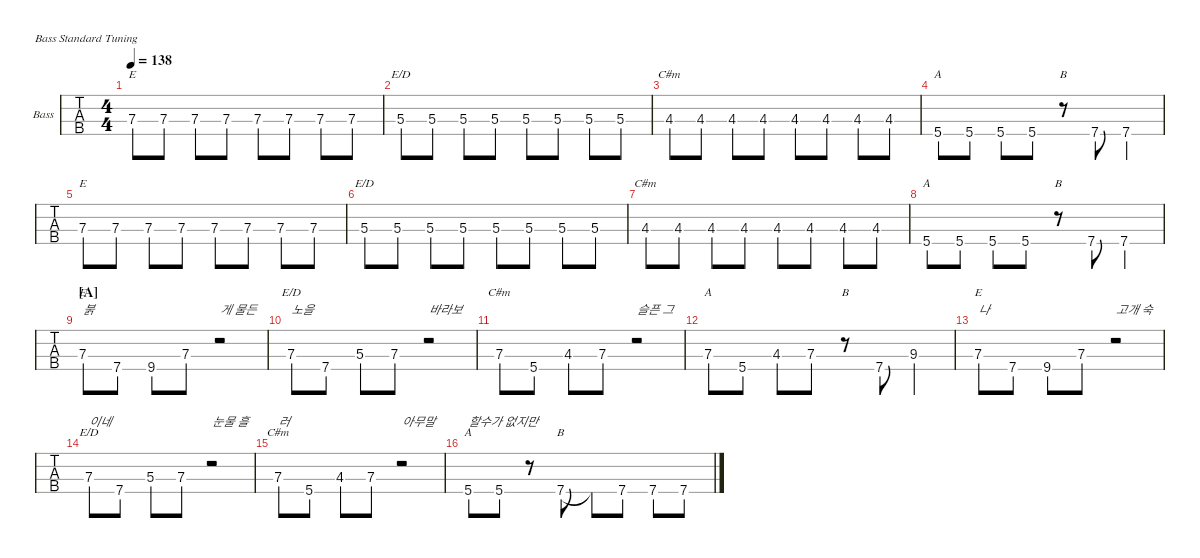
\defaultSystemsLayout 4
\hideDynamics
\bracketExtendMode nobrackets
\firstSystemTrackNameOrientation horizontal
\track ("Bass" "Bass") {defaultSystemsLayout 4 instrument electricbassfinger}
\staff {tabs}
\tuning (G2 D2 A1 E1)
\chord ("E" x x 7 x) {firstfret 7 showdiagram false showfingering false}
\chord ("E/D" x x 5 x) {showdiagram false showfingering false}
\chord ("C#m" x x 4 x) {showdiagram false showfingering false}
\chord ("A" x x x 5) {showdiagram false showfingering false}
\chord ("B" x x x x)
\chord ("E/D" x x 7 x) {firstfret 7 showdiagram false showfingering false}
\chord ("C#m" x x 7 x) {firstfret 7 showdiagram false showfingering false}
\chord ("A" x x 7 x) {firstfret 7 showdiagram false showfingering false}
\chord ("B" x x x 7) {firstfret 7 showdiagram false showfingering false}
\ts (4 4)
\tempo 138
\clef f4
\ks c
7.3.8{ch "E" dy mf} 7.3.8 7.3.8 7.3.8 7.3.8 7.3.8 7.3.8 7.3.8 |
5.3.8{ch "E/D"} 5.3.8 5.3.8 5.3.8 5.3.8 5.3.8 5.3.8 5.3.8 |
4.3{acc #}.8{ch "C#m"} 4.3{acc #}.8 4.3{acc #}.8 4.3{acc #}.8 4.3{acc #}.8 4.3{acc #}.8 4.3{acc #}.8 4.3{acc #}.8 |
5.4.8{ch "A"} 5.4.8 5.4.8 5.4.8 r.8{ch "B"} 7.4.8 7.4.4 |
7.3.8{ch "E"} 7.3.8 7.3.8 7.3.8 7.3.8 7.3.8 7.3.8 7.3.8 |
5.3.8{ch "E/D"} 5.3.8 5.3.8 5.3.8 5.3.8 5.3.8 5.3.8 5.3.8 |
4.3{acc #}.8{ch "C#m"} 4.3{acc #}.8 4.3{acc #}.8 4.3{acc #}.8 4.3{acc #}.8 4.3{acc #}.8 4.3{acc #}.8 4.3{acc #}.8 |
5.4.8{ch "A"} 5.4.8 5.4.8 5.4.8 r.8{ch "B"} 7.4.8 7.4.4 |
\section ("A" "")
7.3.8{ch "E" txt "붉"} 7.4.8 9.4{acc #}.8 7.3.8 r.2{txt "게 물든"} |
7.3.8{ch "E/D" txt "노을"} 7.4.8 5.3.8 7.3.8 r.2{txt "바라보"} |
7.3.8{ch "C#m"} 5.4.8 4.3{acc #}.8 7.3.8 r.2{txt "슬픈 그"} |
7.3.8{ch "A"} 5.4.8 4.3{acc #}.8 7.3.8 r.8{ch "B"} 7.4.8 9.3{acc #}.4 |
7.3.8{ch "E" txt "나"} 7.4.8 9.4{acc #}.8 7.3.8 r.2{txt "고개 숙"} |
7.3.8{ch "E/D" txt "이네"} 7.4.8 5.3.8 7.3.8 r.2{txt "눈물 흘"} |
7.3.8{ch "C#m" txt "러"} 5.4.8 4.3{acc #}.8 7.3.8 r.2{txt "아무말"} |
5.4.8{ch "A" txt "할수가 없지만"} 5.4.8 r.8 7.4.8{ch "B"} 7.4{t}.8 7.4.8 7.4.8 7.4.8
